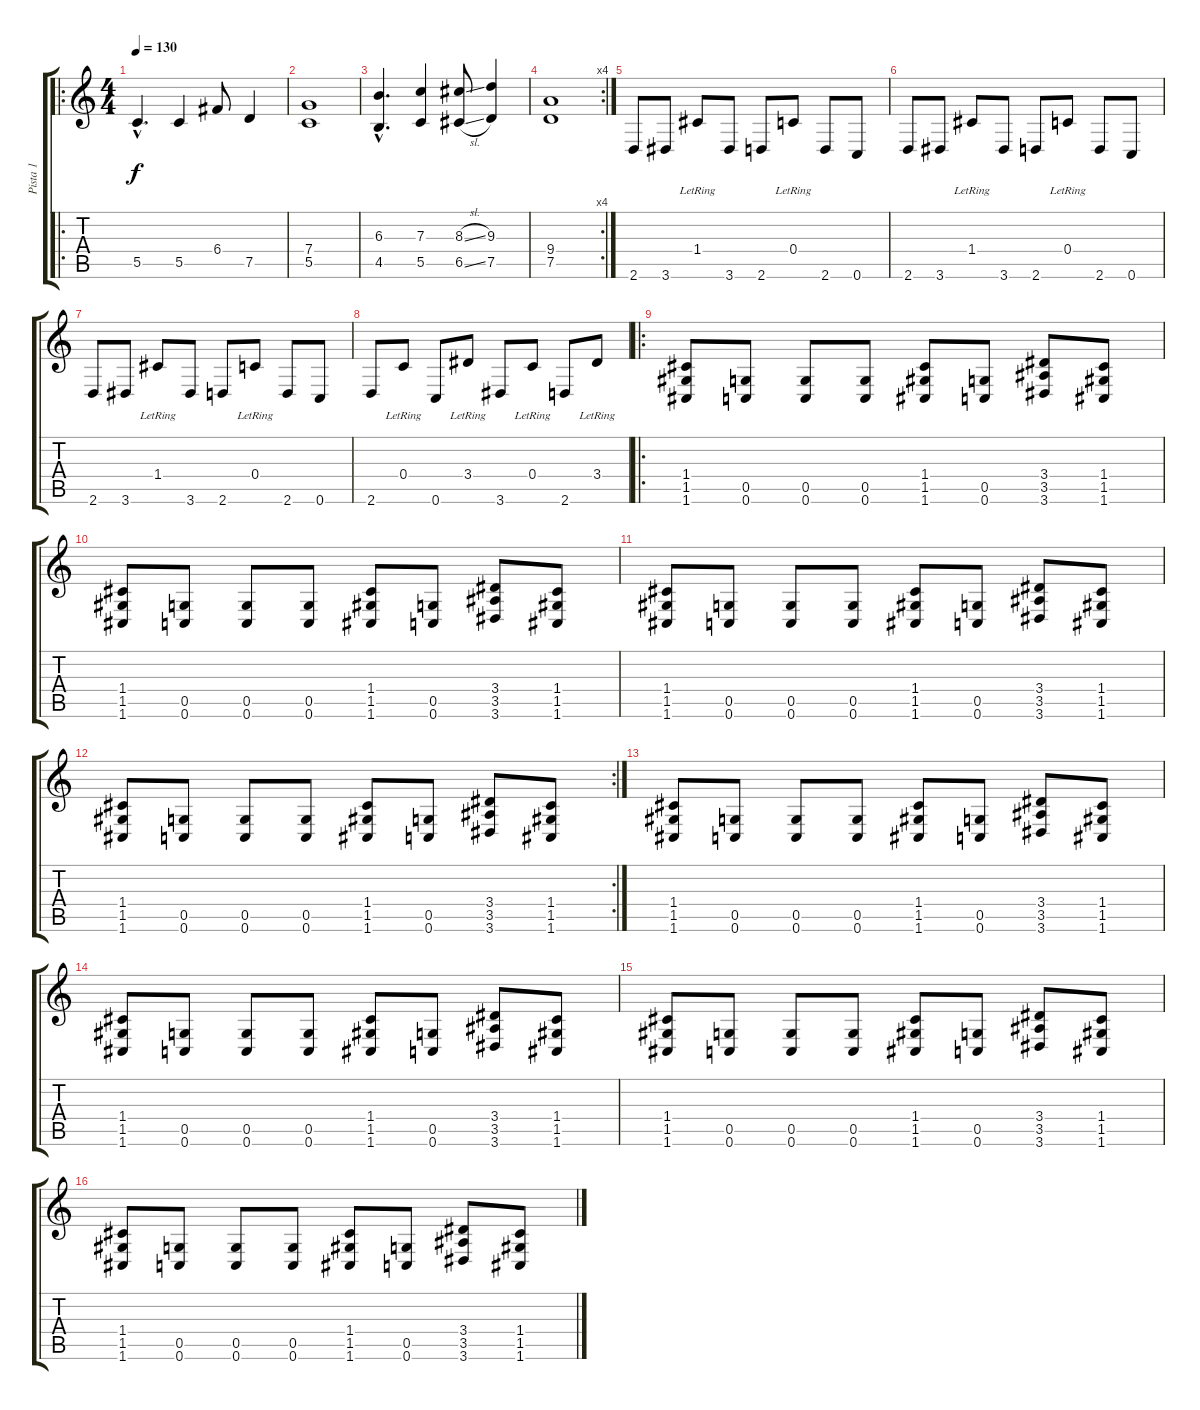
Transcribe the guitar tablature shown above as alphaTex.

\track ("Pista 1" "Pista 1") {instrument distortionguitar}
\staff {score tabs}
\tuning (D4 A3 F3 C3 G2 C2) {hide}
\ro
\ts (4 4)
\tempo 130
\clef g2
\ks c
5.5{hac}.4{d dy f} 5.5.4 6.4.8 7.5.4 |
(7.4 5.5).1 |
(6.3{hac} 4.5{hac}).4{d} (7.3 5.5).4 (8.3{sl} 6.5{sl}).8 (9.3 7.5).4 |
\rc 4
(9.4 7.5).1 |
2.6.8 3.6.8 1.4{lr}.8 3.6.8 2.6.8 0.4{lr}.8 2.6.8 0.6.8 |
2.6.8 3.6.8 1.4{lr}.8 3.6.8 2.6.8 0.4{lr}.8 2.6.8 0.6.8 |
2.6.8 3.6.8 1.4{lr}.8 3.6.8 2.6.8 0.4{lr}.8 2.6.8 0.6.8 |
2.6.8 0.4{lr}.8 0.6.8 3.4{lr}.8 3.6.8 0.4{lr}.8 2.6.8 3.4{lr}.8 |
\ro
(1.4 1.5 1.6).8 (0.5 0.6).8 (0.5 0.6).8 (0.5 0.6).8 (1.4 1.5 1.6).8 (0.5 0.6).8 (3.4 3.5 3.6).8 (1.4 1.5 1.6).8 |
(1.4 1.5 1.6).8 (0.5 0.6).8 (0.5 0.6).8 (0.5 0.6).8 (1.4 1.5 1.6).8 (0.5 0.6).8 (3.4 3.5 3.6).8 (1.4 1.5 1.6).8 |
(1.4 1.5 1.6).8 (0.5 0.6).8 (0.5 0.6).8 (0.5 0.6).8 (1.4 1.5 1.6).8 (0.5 0.6).8 (3.4 3.5 3.6).8 (1.4 1.5 1.6).8 |
\rc 2
(1.4 1.5 1.6).8 (0.5 0.6).8 (0.5 0.6).8 (0.5 0.6).8 (1.4 1.5 1.6).8 (0.5 0.6).8 (3.4 3.5 3.6).8 (1.4 1.5 1.6).8 |
(1.4 1.5 1.6).8 (0.5 0.6).8 (0.5 0.6).8 (0.5 0.6).8 (1.4 1.5 1.6).8 (0.5 0.6).8 (3.4 3.5 3.6).8 (1.4 1.5 1.6).8 |
(1.4 1.5 1.6).8 (0.5 0.6).8 (0.5 0.6).8 (0.5 0.6).8 (1.4 1.5 1.6).8 (0.5 0.6).8 (3.4 3.5 3.6).8 (1.4 1.5 1.6).8 |
(1.4 1.5 1.6).8 (0.5 0.6).8 (0.5 0.6).8 (0.5 0.6).8 (1.4 1.5 1.6).8 (0.5 0.6).8 (3.4 3.5 3.6).8 (1.4 1.5 1.6).8 |
(1.4 1.5 1.6).8 (0.5 0.6).8 (0.5 0.6).8 (0.5 0.6).8 (1.4 1.5 1.6).8 (0.5 0.6).8 (3.4 3.5 3.6).8 (1.4 1.5 1.6).8
